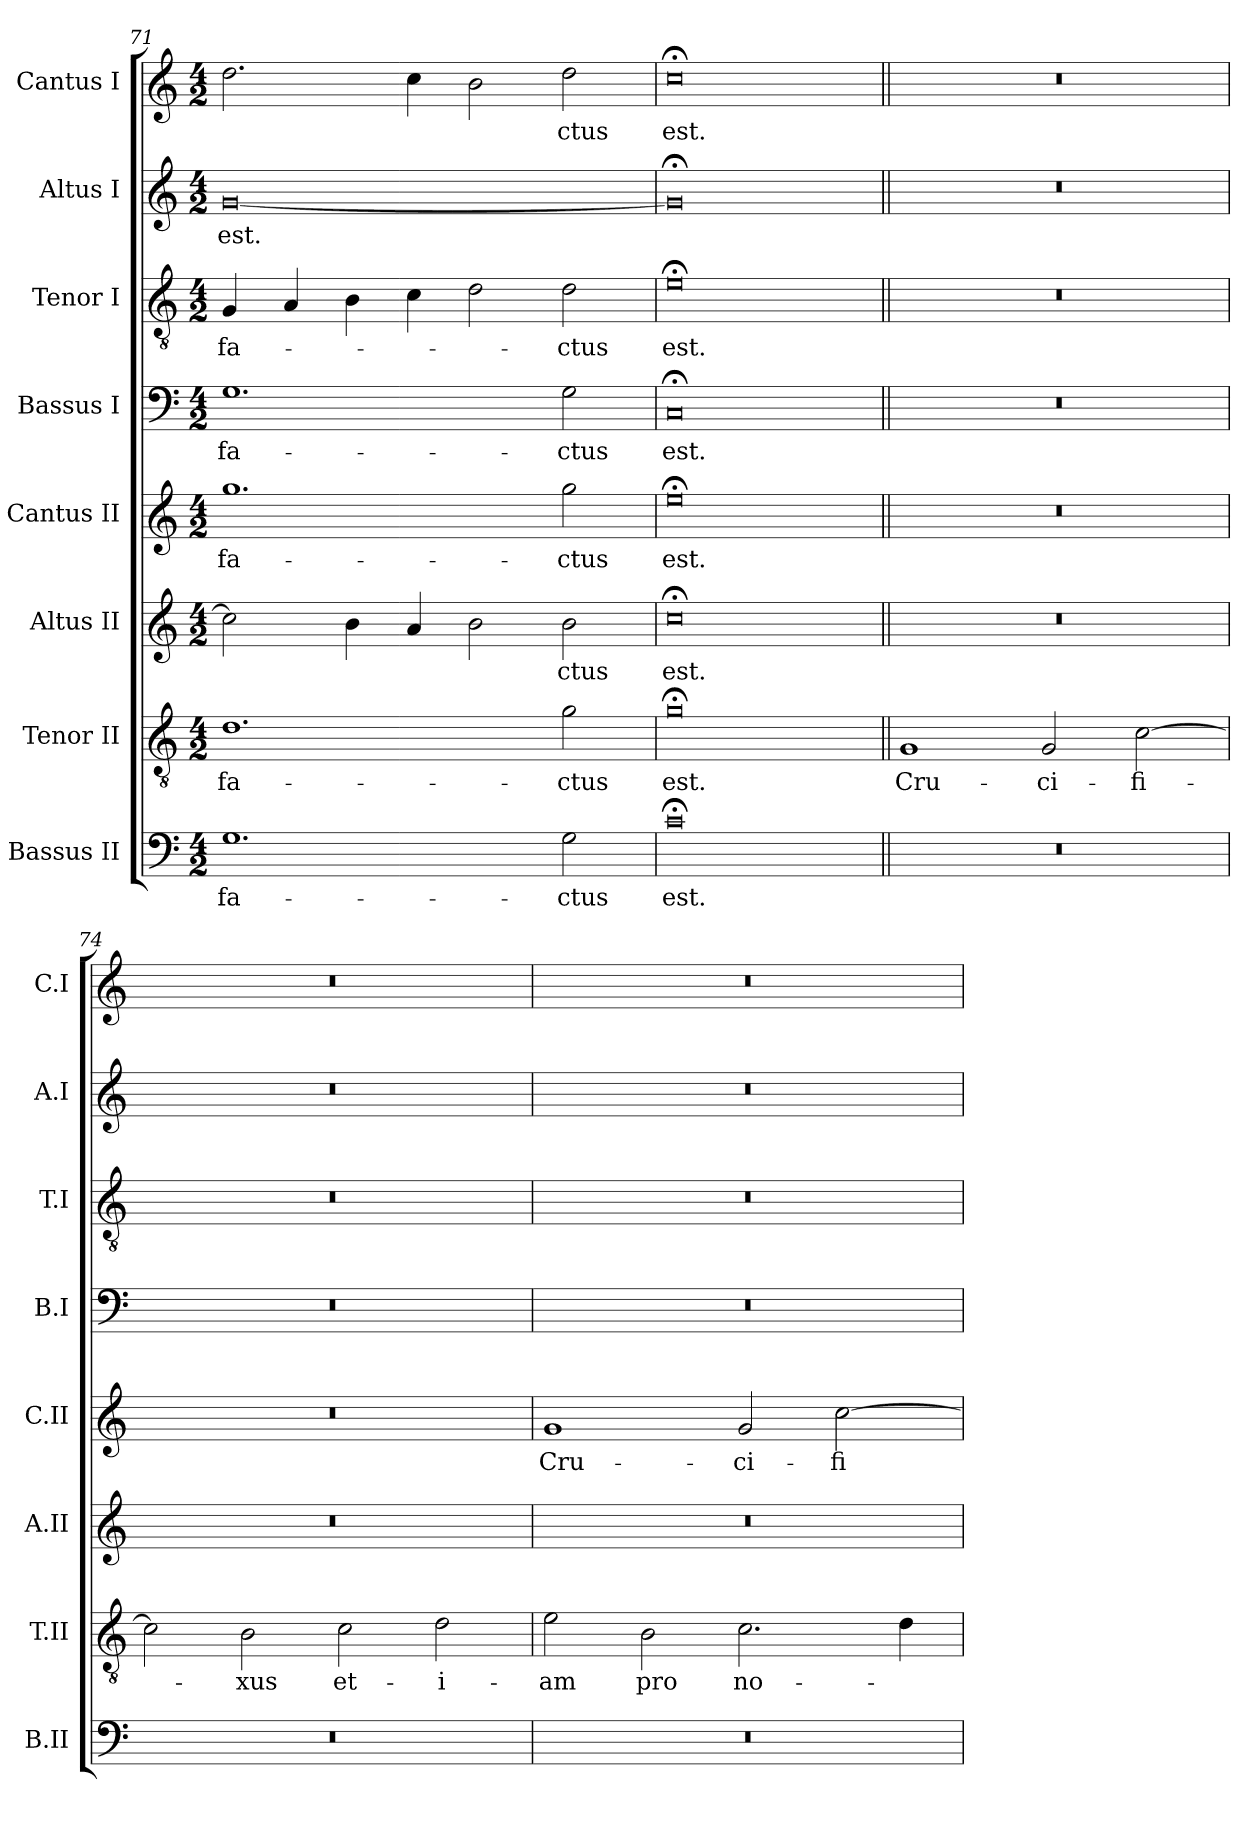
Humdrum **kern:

**kern	**text	**kern	**text	**kern	**text	**kern	**text	**kern	**text	**kern	**text	**kern	**text	**kern	**text
*part8	*part8	*part7	*part7	*part6	*part6	*part5	*part5	*part4	*part4	*part3	*part3	*part2	*part2	*part1	*part1
*staff8	*staff8	*staff7	*staff7	*staff6	*staff6	*staff5	*staff5	*staff4	*staff4	*staff3	*staff3	*staff2	*staff2	*staff1	*staff1
*I"Bassus II	*	*I"Tenor II	*	*I"Altus II	*	*I"Cantus II	*	*I"Bassus I	*	*I"Tenor I	*	*I"Altus I	*	*I"Cantus I	*
*I'B.II	*	*I'T.II	*	*I'A.II	*	*I'C.II	*	*I'B.I	*	*I'T.I	*	*I'A.I	*	*I'C.I	*
*clefF4	*	*clefGv2	*	*clefG2	*	*clefG2	*	*clefF4	*	*clefGv2	*	*clefG2	*	*clefG2	*
*	*	*ITrd7c12	*	*	*	*	*	*	*	*ITrd7c12	*	*	*	*	*
*k[]	*	*k[]	*	*k[]	*	*k[]	*	*k[]	*	*k[]	*	*k[]	*	*k[]	*
*C:	*	*C:	*	*C:	*	*C:	*	*C:	*	*C:	*	*C:	*	*C:	*
*M4/2	*	*M4/2	*	*M4/2	*	*M4/2	*	*M4/2	*	*M4/2	*	*M4/2	*	*M4/2	*
=71	=71	=71	=71	=71	=71	=71	=71	=71	=71	=71	=71	=71	=71	=71	=71
1.G\	fa-	1.D\	fa-	2cc\]	.	1.gg\	fa-	1.G\	fa-	4GG/	fa-	[0g/	est.	2.dd\	.
.	.	.	.	.	.	.	.	.	.	4AA/	.	.	.	.	.
.	.	.	.	4b\	.	.	.	.	.	4BB\	.	.	.	.	.
.	.	.	.	4a/	.	.	.	.	.	4C\	.	.	.	4cc\	.
.	.	.	.	2b\	.	.	.	.	.	2D\	.	.	.	2b\	.
2G\	-ctus	2G\	-ctus	2b\	-ctus	2gg\	-ctus	2G\	-ctus	2D\	-ctus	.	.	2dd\	-ctus
=72	=72	=72	=72	=72	=72	=72	=72	=72	=72	=72	=72	=72	=72	=72	=72
0c;<\	est.	0G;<\	est.	0cc;<\	est.	0ee;<\	est.	0C;</	est.	0E;<\	est.	0g;</]	.	0cc;<\	est.
=73||	=73||	=73||	=73||	=73||	=73||	=73||	=73||	=73||	=73||	=73||	=73||	=73||	=73||	=73||	=73||
0r	.	1GG/	Cru-	0r	.	0r	.	0r	.	0r	.	0r	.	0r	.
.	.	2GG/	-ci-	.	.	.	.	.	.	.	.	.	.	.	.
.	.	[2C\	-fi-	.	.	.	.	.	.	.	.	.	.	.	.
=74	=74	=74	=74	=74	=74	=74	=74	=74	=74	=74	=74	=74	=74	=74	=74
0r	.	2C\]	.	0r	.	0r	.	0r	.	0r	.	0r	.	0r	.
.	.	2BB\	-xus	.	.	.	.	.	.	.	.	.	.	.	.
.	.	2C\	et-	.	.	.	.	.	.	.	.	.	.	.	.
.	.	2D\	-i-	.	.	.	.	.	.	.	.	.	.	.	.
=75	=75	=75	=75	=75	=75	=75	=75	=75	=75	=75	=75	=75	=75	=75	=75
0r	.	2E\	-am	0r	.	1g/	Cru-	0r	.	0r	.	0r	.	0r	.
.	.	2BB\	pro	.	.	.	.	.	.	.	.	.	.	.	.
.	.	2.C\	no-	.	.	2g/	-ci-	.	.	.	.	.	.	.	.
.	.	.	.	.	.	[2cc\	-fi-	.	.	.	.	.	.	.	.
.	.	4D\	.	.	.	.	.	.	.	.	.	.	.	.	.
=	=	=	=	=	=	=	=	=	=	=	=	=	=	=	=
*-	*-	*-	*-	*-	*-	*-	*-	*-	*-	*-	*-	*-	*-	*-	*-
